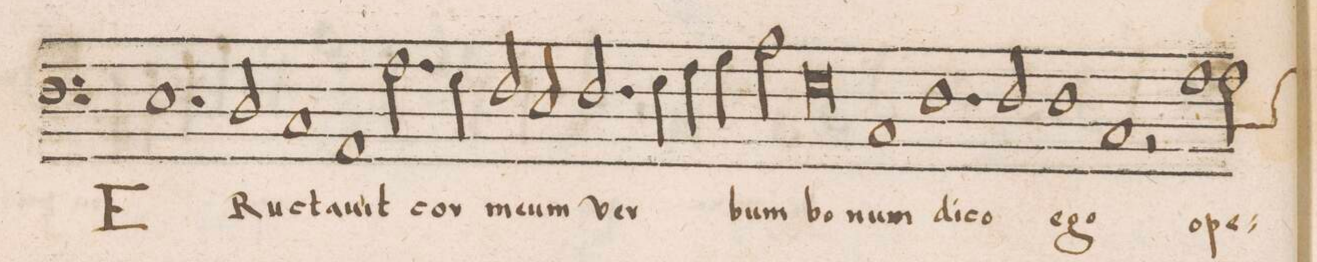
**kern	**text
*I"BASSVS	*
*clefF4	*
*k[]	*
*met(C|)	*
*M2/1	*
1.E	E-
2D/	-Ruc-
=39-	=39-
1C	-ta-
1AA	-uit
=40-	=40-
2.A\	cor
4G\	.
2F/	me-
2E/	-um
=41-	=41-
2.F/	Ver-
4G\	.
4A\	.
4B\	.
2c\	-bum
=42-	=42-
0G	bo-
=43-	=43-
1C	-num
1.F	di-
=44-	=44-
2F/	-co
1F	e-
=45-	=45-
1C	-go
2rC	.
1A\	o-
=46-	=46-
*custos:D	*
2A\	-pe-
*-	*-
